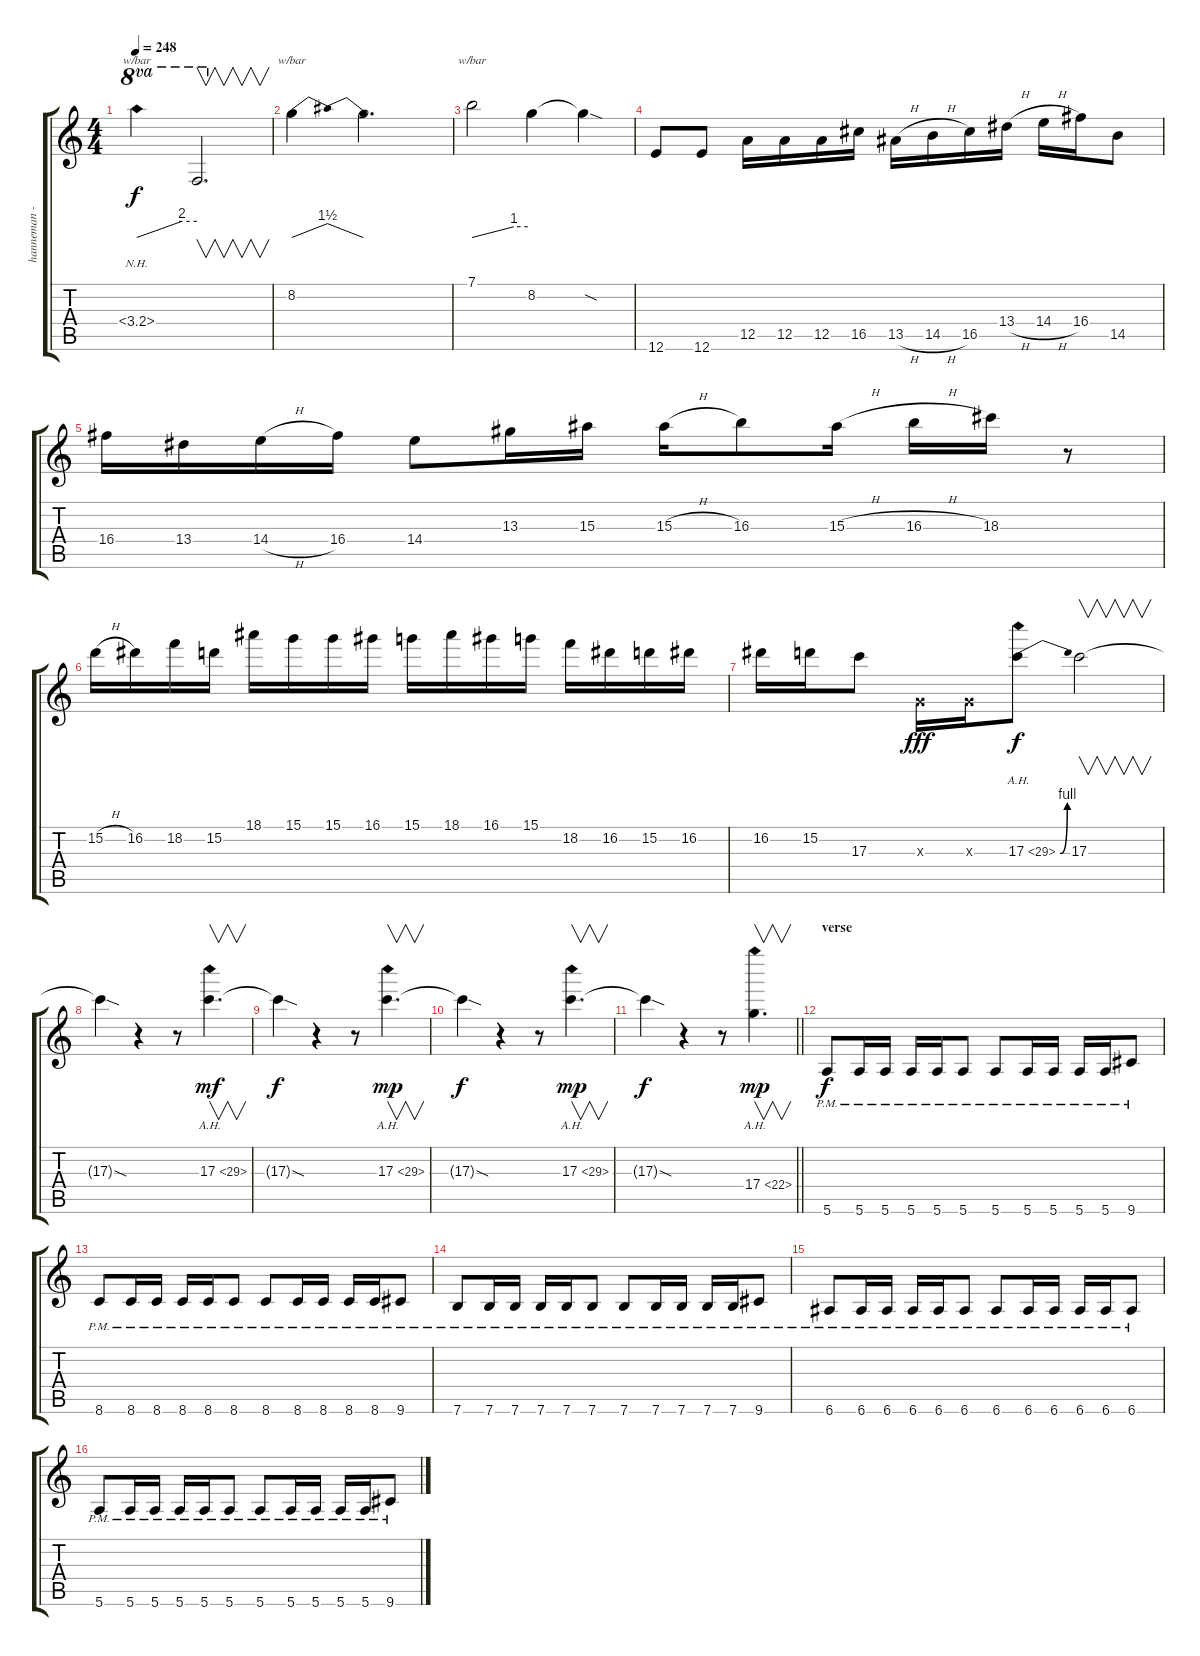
\track ("hanneman - guitar" "hanneman -") {instrument distortionguitar}
\staff {score tabs}
\tuning (E4 B3 G3 D3 A2 E2) {hide}
\ts (4 4)
\tempo 248
\clef g2
\ks c
3.4{nh}.4{tbe (custom default 0 0 45 8 60 8) ot 8va dy f} 3.4{t}.2{v d ot 8va} |
8.2.4{tbe (dip default 0 0 30 6 60 0)} 8.2{t}.2{d} |
7.1.2{tbe (custom default 0 0 45 4 60 4)} 8.2.4 8.2{sod t}.4 |
12.6.8 12.6.8 12.5.16 12.5.16 12.5.16 16.5.16 13.5{h}.16 14.5{h}.16 16.5.16 13.4{h}.16 14.4{h}.16 16.4.16 14.5.8 |
16.4.16 13.4.16 14.4{h}.16 16.4.16 14.4.8 13.3.16 15.3.16 15.3{h}.16 16.3.8 15.3{h}.16 16.3{h}.16 18.3.16 r.8 |
15.2{h}.16 16.2.16 18.2.16 15.2.16 18.1.16 15.1.16 15.1.16 16.1.16 15.1.16 18.1.16 16.1.16 15.1.16 18.2.16 16.2.16 15.2.16 16.2.16 |
16.2.16 15.2.16 17.3.8 0.3{x}.16{dy fff} 0.3{x}.16 17.3{be (bend 0 0 60 4) ah 12}.8{dy f} 17.3.2{v} |
17.3{sod t}.4 r.4 r.8 17.3{ah 12}.4{v d dy mf} |
17.3{sod t}.4{dy f} r.4 r.8 17.3{ah 12}.4{v d dy mp} |
17.3{sod t}.4{dy f} r.4 r.8 17.3{ah 12}.4{v d dy mp} |
\barLineRight lightlight
17.3{sod t}.4{dy f} r.4 r.8 17.4{ah 5}.4{v d dy mp} |
\section ("" "verse")
5.6{pm}.8{dy f volume 11 balance 0} 5.6{pm}.16 5.6{pm}.16 5.6{pm}.16 5.6{pm}.16 5.6{pm}.8 5.6{pm}.8 5.6{pm}.16 5.6{pm}.16 5.6{pm}.16 5.6{pm}.16 9.6{pm}.8 |
8.6{pm}.8 8.6{pm}.16 8.6{pm}.16 8.6{pm}.16 8.6{pm}.16 8.6{pm}.8 8.6{pm}.8 8.6{pm}.16 8.6{pm}.16 8.6{pm}.16 8.6{pm}.16 9.6{pm}.8 |
7.6{pm}.8 7.6{pm}.16 7.6{pm}.16 7.6{pm}.16 7.6{pm}.16 7.6{pm}.8 7.6{pm}.8 7.6{pm}.16 7.6{pm}.16 7.6{pm}.16 7.6{pm}.16 9.6{pm}.8 |
6.6{pm}.8 6.6{pm}.16 6.6{pm}.16 6.6{pm}.16 6.6{pm}.16 6.6{pm}.8 6.6{pm}.8 6.6{pm}.16 6.6{pm}.16 6.6{pm}.16 6.6{pm}.16 6.6{pm}.8 |
5.6{pm}.8 5.6{pm}.16 5.6{pm}.16 5.6{pm}.16 5.6{pm}.16 5.6{pm}.8 5.6{pm}.8 5.6{pm}.16 5.6{pm}.16 5.6{pm}.16 5.6{pm}.16 9.6{pm}.8
